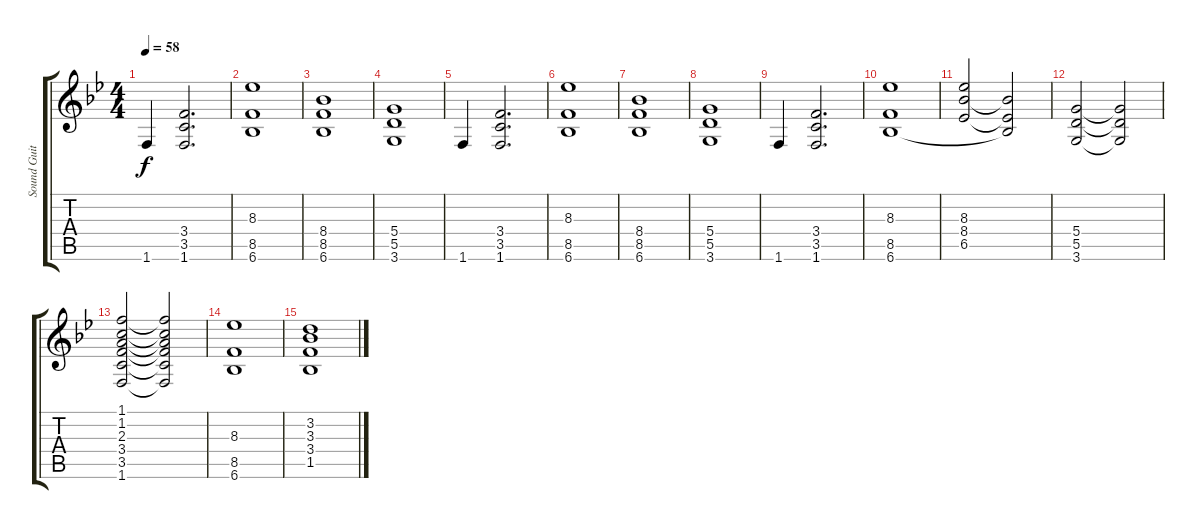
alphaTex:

\track ("Sound Guitar" "Sound Guit") {instrument electricguitarjazz}
\staff {score tabs}
\tuning (E4 B3 G3 D3 A2 E2) {hide}
\ts (4 4)
\tempo 58
\clef g2
\ks bb
1.6.4{dy f} (3.4 3.5 1.6).2{d} |
(8.3 8.5 6.6).1 |
(8.4 8.5 6.6).1 |
(5.4 5.5 3.6).1 |
1.6.4 (3.4 3.5 1.6).2{d} |
(8.3 8.5 6.6).1 |
(8.4 8.5 6.6).1 |
(5.4 5.5 3.6).1 |
1.6.4 (3.4 3.5 1.6).2{d} |
(8.3 8.5 6.6).1 |
(8.3 8.4 6.5).2 (8.4{t} 6.5{t} 6.6{t}).2 |
(5.4 5.5 3.6).2 (5.4{t} 5.5{t} 3.6{t}).2 |
(1.1 1.2 2.3 3.4 3.5 1.6).2 (1.1{t} 1.2{t} 2.3{t} 3.4{t} 3.5{t} 1.6{t}).2 |
(8.3 8.5 6.6).1 |
(3.2 3.3 3.4 1.5).1
